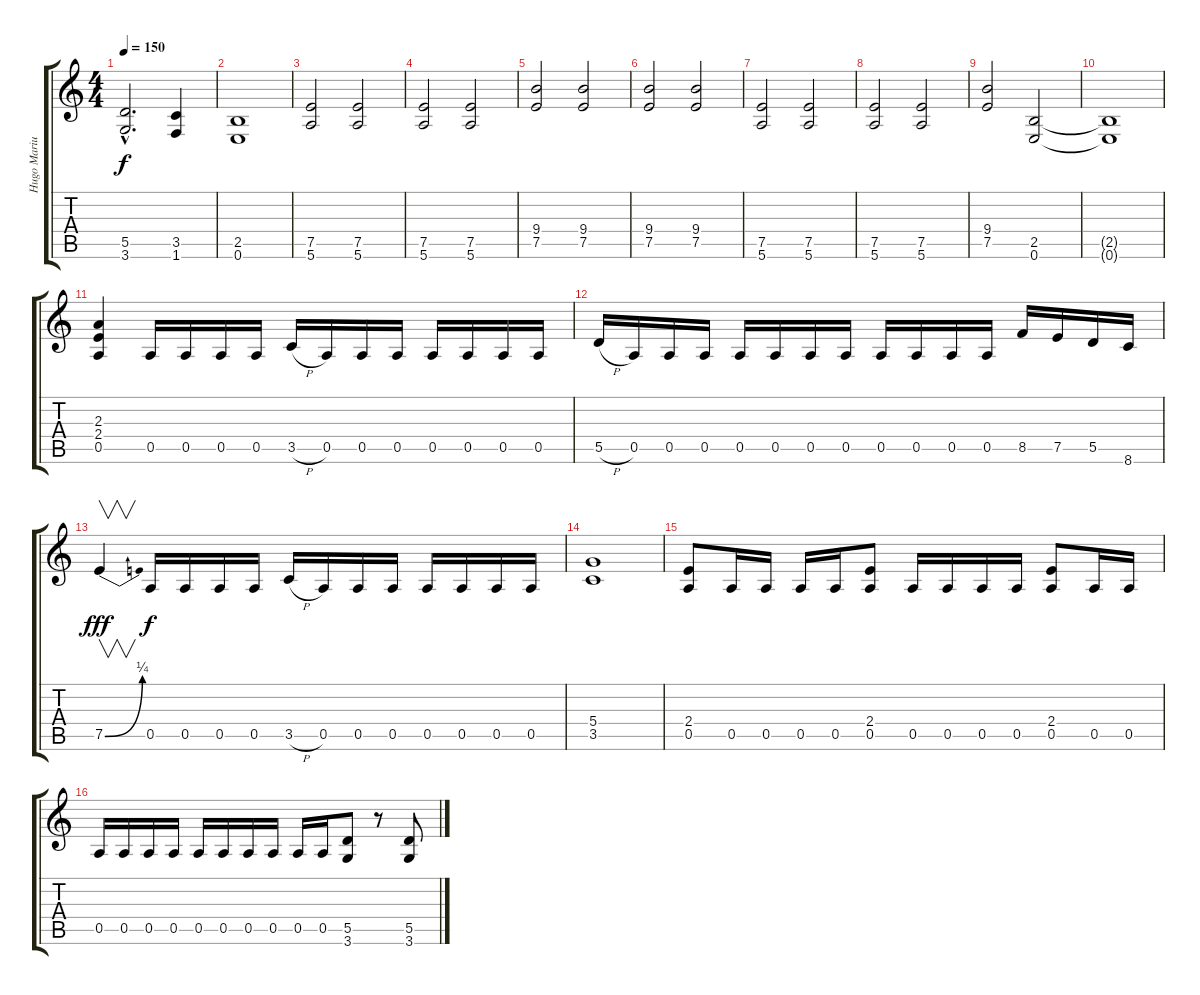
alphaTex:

\track ("Hugo Mariutti" "Hugo Mariu") {instrument distortionguitar}
\staff {score tabs}
\tuning (E4 B3 G3 D3 A2 E2) {hide}
\ts (4 4)
\tempo 150
\clef g2
\ks c
(5.5{hac} 3.6{hac}).2{d dy f} (3.5 1.6).4 |
(2.5 0.6).1 |
(7.5 5.6).2 (7.5 5.6).2 |
(7.5 5.6).2 (7.5 5.6).2 |
(9.4 7.5).2 (9.4 7.5).2 |
(9.4 7.5).2 (9.4 7.5).2 |
(7.5 5.6).2 (7.5 5.6).2 |
(7.5 5.6).2 (7.5 5.6).2 |
(9.4 7.5).2 (2.5 0.6).2 |
(2.5{t} 0.6{t}).1 |
(2.3 2.4 0.5).4 0.5.16 0.5.16 0.5.16 0.5.16 3.5{h}.16 0.5.16 0.5.16 0.5.16 0.5.16 0.5.16 0.5.16 0.5.16 |
5.5{h}.16 0.5.16 0.5.16 0.5.16 0.5.16 0.5.16 0.5.16 0.5.16 0.5.16 0.5.16 0.5.16 0.5.16 8.5.16 7.5.16 5.5.16 8.6.16 |
7.5{be (bend 0 0 60 1)}.4{v dy fff} 0.5.16{dy f} 0.5.16 0.5.16 0.5.16 3.5{h}.16 0.5.16 0.5.16 0.5.16 0.5.16 0.5.16 0.5.16 0.5.16 |
(5.4 3.5).1 |
(2.4 0.5).8 0.5.16 0.5.16 0.5.16 0.5.16 (2.4 0.5).8 0.5.16 0.5.16 0.5.16 0.5.16 (2.4 0.5).8 0.5.16 0.5.16 |
0.5.16 0.5.16 0.5.16 0.5.16 0.5.16 0.5.16 0.5.16 0.5.16 0.5.16 0.5.16 (5.5 3.6).8 r.8 (5.5 3.6).8
